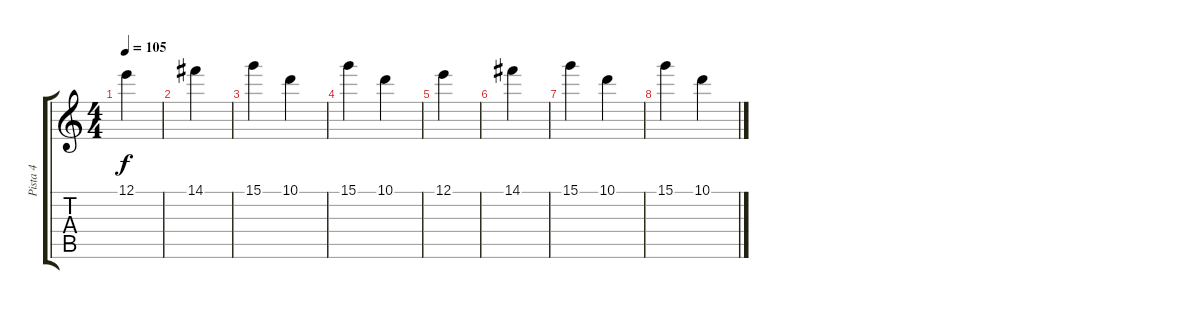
\track ("Pista 4" "Pista 4") {instrument acousticguitarsteel}
\staff {score tabs}
\tuning (E4 B3 G3 D3 A2 E2) {hide}
\ts (4 4)
\tempo 105
\clef g2
\ks c
12.1.4{dy f} |
14.1.4 |
15.1.4 10.1.4 |
15.1.4 10.1.4 |
12.1.4 |
14.1.4 |
15.1.4 10.1.4 |
15.1.4 10.1.4
